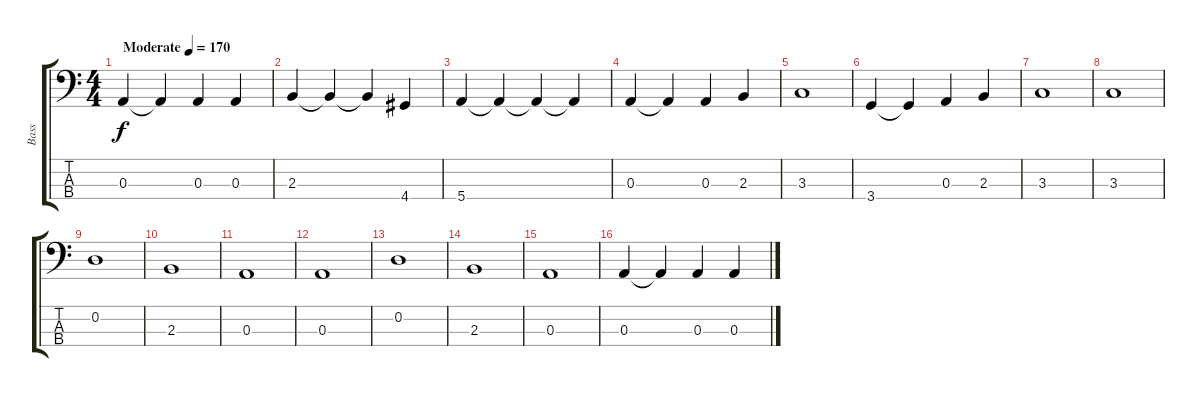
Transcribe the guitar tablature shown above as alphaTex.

\track ("Bass" "Bass") {instrument electricbassfinger}
\staff {score tabs}
\tuning (G2 D2 A1 E1) {hide}
\ts (4 4)
\tempo (170 "Moderate")
\clef f4
\ks c
0.3.4{dy f instrument electricbassfinger} 0.3{t}.4 0.3.4 0.3.4 |
2.3.4 2.3{t}.4 2.3{t}.4 4.4.4 |
5.4.4 5.4{t}.4 5.4{t}.4 5.4{t}.4 |
0.3.4 0.3{t}.4 0.3.4 2.3.4 |
3.3.1 |
3.4.4 3.4{t}.4 0.3.4 2.3.4 |
3.3.1 |
3.3.1 |
0.2.1 |
2.3.1 |
0.3.1 |
0.3.1 |
0.2.1 |
2.3.1 |
0.3.1 |
0.3.4 0.3{t}.4 0.3.4 0.3.4
